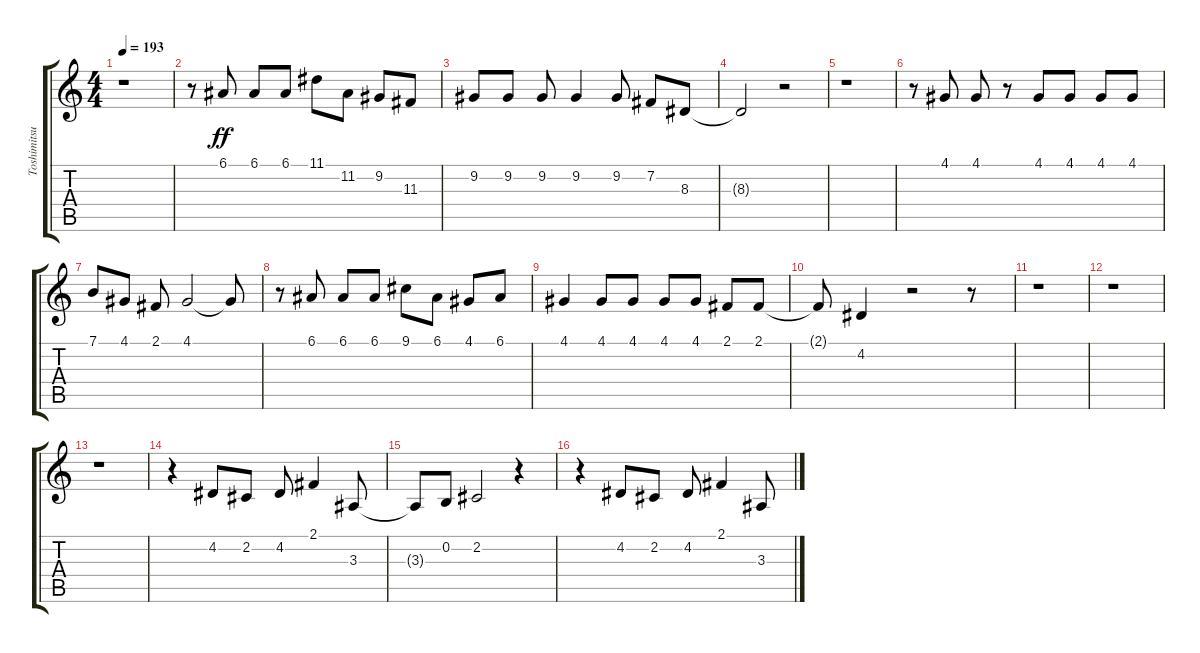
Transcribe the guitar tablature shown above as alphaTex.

\track ("Toshimitsu Deyama (Toshi)" "Toshimitsu") {instrument tenorsax}
\staff {score tabs}
\tuning (E4 B3 G3 D3 A2 E2) {hide}
\ts (4 4)
\tempo 193
\clef g2
\ks c
r.1{dy ff} |
r.8 6.1.8 6.1.8 6.1.8 11.1.8 11.2.8 9.2.8 11.3.8 |
9.2.8 9.2.8 9.2.8 9.2.4 9.2.8 7.2.8 8.3.8 |
8.3{t}.2 r.2 |
r.1 |
r.8 4.1.8 4.1.8 r.8 4.1.8 4.1.8 4.1.8 4.1.8 |
7.1.8 4.1.8 2.1.8 4.1.2 4.1{t}.8 |
r.8 6.1.8 6.1.8 6.1.8 9.1.8 6.1.8 4.1.8 6.1.8 |
4.1.4 4.1.8 4.1.8 4.1.8 4.1.8 2.1.8 2.1.8 |
2.1{t}.8 4.2.4 r.2 r.8 |
r.1 |
r.1 |
r.1 |
r.4 4.2.8 2.2.8 4.2.8 2.1.4 3.3.8 |
3.3{t}.8 0.2.8 2.2.2 r.4 |
r.4 4.2.8 2.2.8 4.2.8 2.1.4 3.3.8
